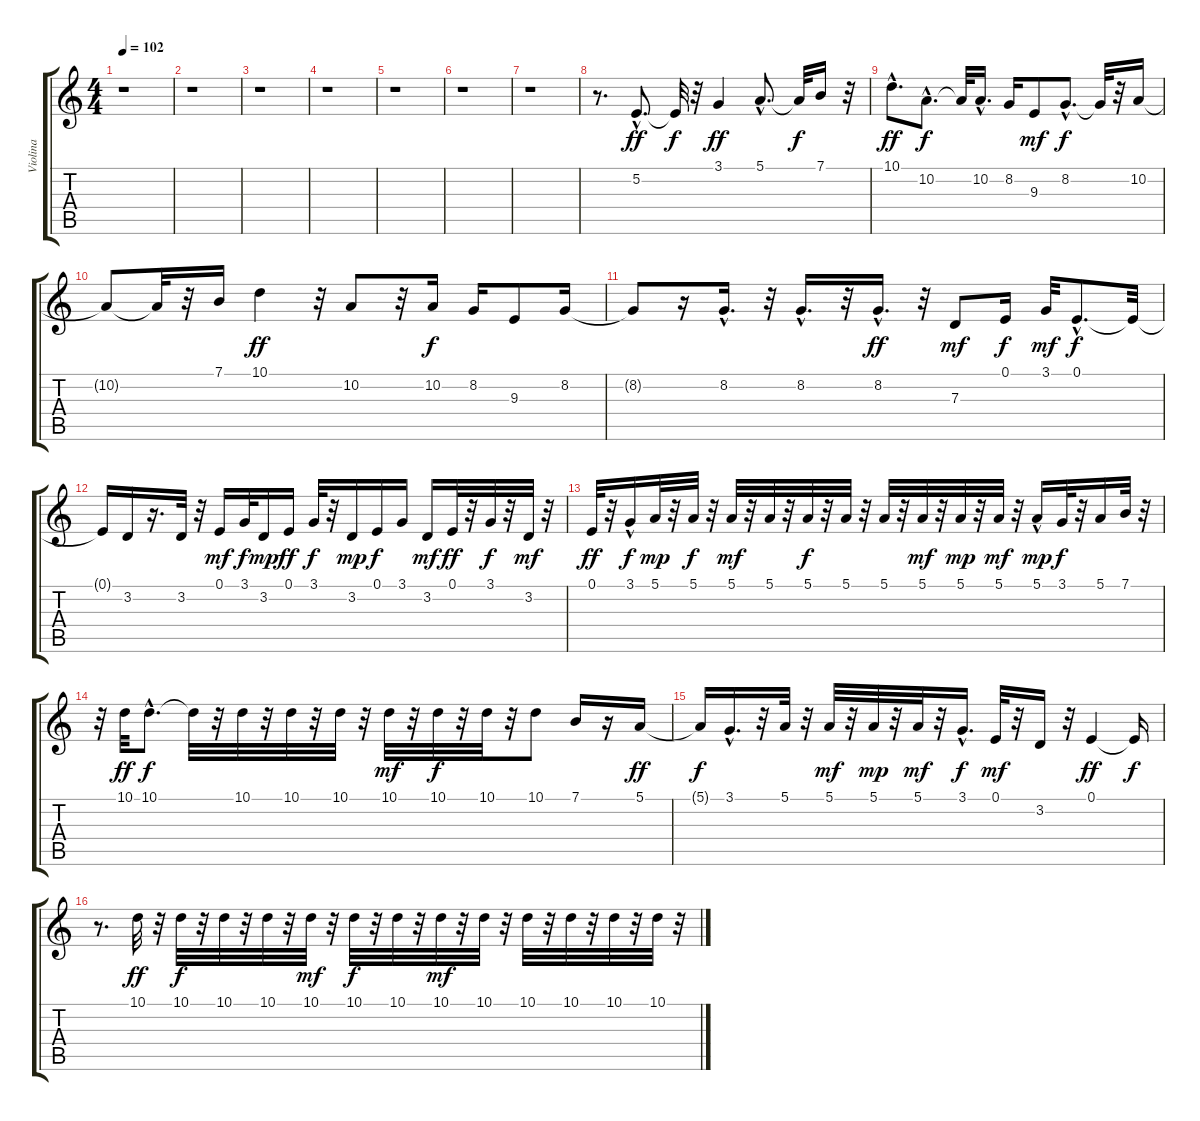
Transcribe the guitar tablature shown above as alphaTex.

\track ("Violina" "Violina") {instrument violin}
\staff {score tabs}
\tuning (E4 B3 G3 D3 A2 E2) {hide}
\ts (4 4)
\tempo 102
\clef g2
\ks c
r.1{dy ff} |
r.1 |
r.1 |
r.1 |
r.1 |
r.1 |
r.1 |
r.8{d} 5.2{hac}.8{d} 5.2{t}.32{dy f} r.32 3.1.4{dy ff} 5.1{hac}.8{d} 5.1{t}.32{dy f} 7.1.16 r.32 |
10.1{hac}.8{d dy ff} 10.2{hac}.8{d dy f} 10.2{t}.32 10.2{hac}.16{d} 8.2.16 9.3.8{dy mf} 8.2{hac}.8{d dy f} 8.2{t}.32 r.32 10.2.16 |
10.2{t}.8 10.2{t}.32 r.32 7.1.16 10.1.4{dy ff} r.32 10.2.8 r.32 10.2.16{dy f} 8.2.16 9.3.8 8.2.16 |
8.2{t}.8 r.16 8.2{hac}.16{d} r.32 8.2{hac}.16{d} r.32 8.2{hac}.16{d dy ff} r.32 7.3.8{dy mf} 0.1.16{dy f} 3.1.32{dy mf} 0.1{hac}.8{d dy f} 0.1{t}.32 |
0.1{t}.16 3.2.16 r.16{d} 3.2.32 r.32 0.1.16{dy mf} 3.1.32{dy f} 3.2.16{dy mp} 0.1.16{dy ff} 3.1.32{dy f} r.32 3.2.16{dy mp} 0.1.16{dy f} 3.1.16 3.2.16{dy mf} 0.1.32{dy ff} r.32 3.1.32{dy f} r.32 3.2.32{dy mf} r.32 |
0.1.32{dy ff} r.32 3.1{hac}.16{dy f} 5.1.32{dy mp} r.32 5.1.32{dy f} r.32 5.1.32{dy mf} r.32 5.1.32 r.32 5.1.32{dy f} r.32 5.1.32 r.32 5.1.32 r.32 5.1.32{dy mf} r.32 5.1.32{dy mp} r.32 5.1.32{dy mf} r.32 5.1{hac}.16{dy mp} 3.1.32{dy f} r.32 5.1.16 7.1.32 r.32 |
r.32 10.1.32{dy ff} 10.1{hac}.8{d dy f} 10.1{t}.32 r.32 10.1.32 r.32 10.1.32 r.32 10.1.32 r.32 10.1.32{dy mf} r.32 10.1.32{dy f} r.32 10.1.32 r.32 10.1.8 7.1.16 r.16 5.1.16{dy ff} |
5.1{t}.16{dy f} 3.1{hac}.16{d} r.32 5.1.32 r.32 5.1.32{dy mf} r.32 5.1.32{dy mp} r.32 5.1.32{dy mf} r.32 3.1{hac}.16{d dy f} 0.1.32{dy mf} r.32 3.2.16 r.32 0.1.4{dy ff} 0.1{t}.16{dy f} |
r.8{d} 10.1.32{dy ff} r.32 10.1.32{dy f} r.32 10.1.32 r.32 10.1.32 r.32 10.1.32{dy mf} r.32 10.1.32{dy f} r.32 10.1.32 r.32 10.1.32{dy mf} r.32 10.1.32 r.32 10.1.32 r.32 10.1.32 r.32 10.1.32 r.32 10.1.32 r.32
